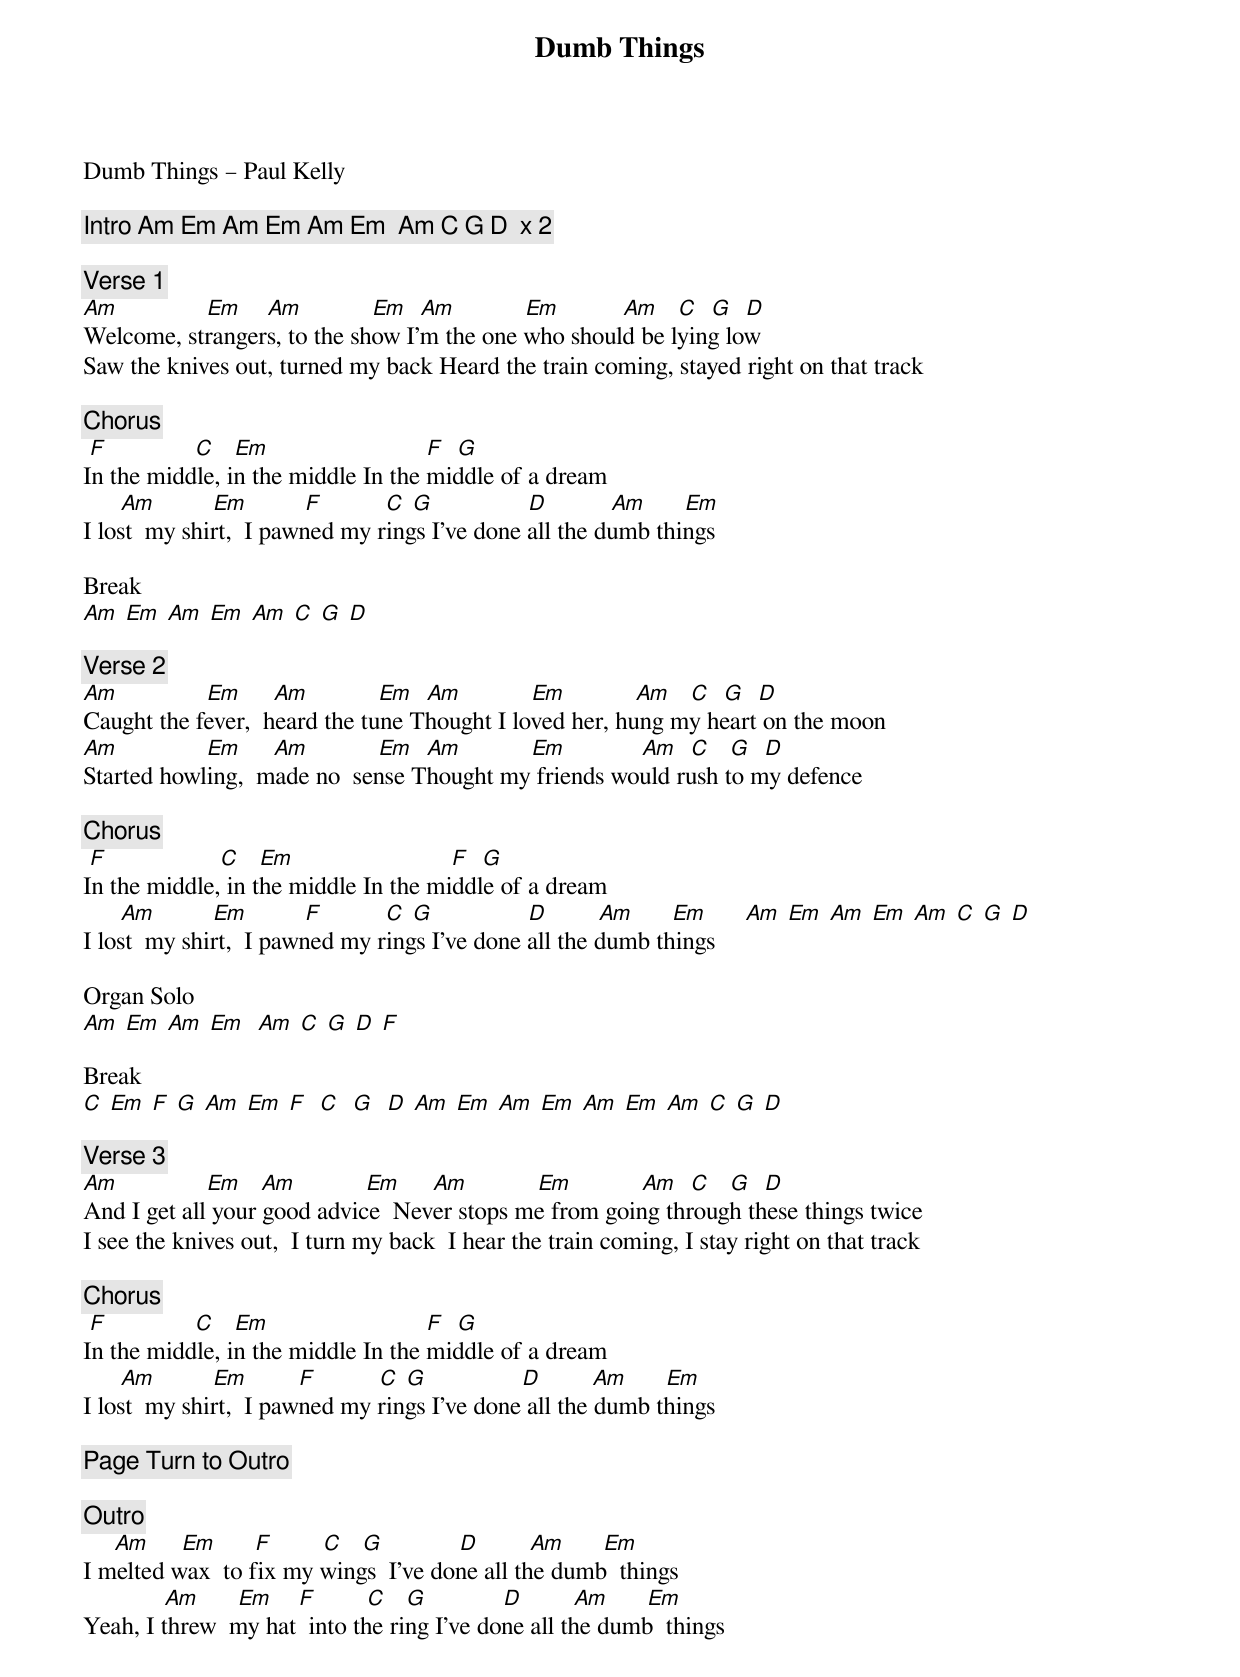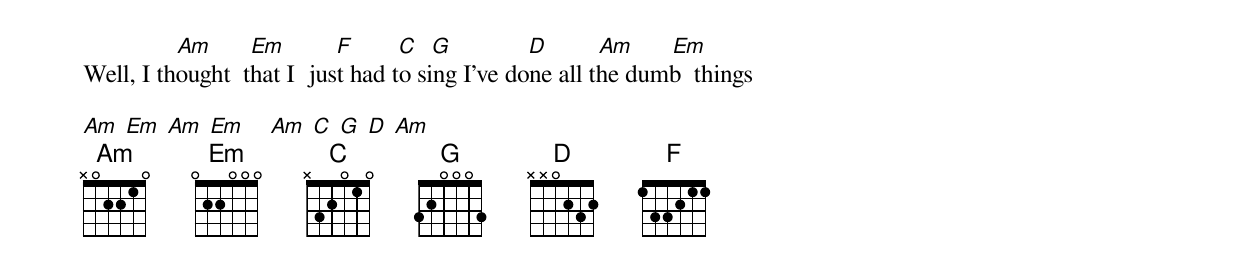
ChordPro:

{title: Dumb Things}
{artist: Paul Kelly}
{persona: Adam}
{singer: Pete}
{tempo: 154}
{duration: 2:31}
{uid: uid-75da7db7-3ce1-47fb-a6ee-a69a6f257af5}
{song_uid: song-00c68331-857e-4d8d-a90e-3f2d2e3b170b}



Dumb Things – Paul Kelly

{comment: Intro	Am Em Am Em Am Em 	Am C G D 	x 2}

{comment: Verse 1}
[Am]              [Em]   	[Am]           [Em]		[Am]           [Em]          [Am]  	[C]  [G] 	[D]
Welcome, strangers, to the show	I'm the one who should be lying low
Saw the knives out, turned my back Heard the train coming, stayed right on that track

{comment: Chorus}
 [F]             	[C]			[Em]                        	[F] 	[G]
In the middle, in the middle	In the middle of a dream
      [Am]         [Em]        	[F]        		[C]	[G]               [D]        		[Am]      [Em]
I lost  my shirt,  I pawned my rings	I've done all the dumb things

Break
[Am] [Em] [Am] [Em] [Am] [C] [G] [D]

{comment: Verse 2}
[Am]              [Em]   		[Am]           [Em]		[Am]           [Em]          	[Am]  	[C]  [G] 	[D]
Caught the fever,  heard the tune Thought I loved her, hung my heart on the moon
[Am]              [Em]   		[Am]           [Em]		[Am]           [Em]          		[Am]  [C]  	[G] 	[D]
Started howling,  made no  sense	Thought my friends would rush to my defence

{comment: Chorus}
 [F]             	    [C]			[Em]                        	[F] 	[G]
In the middle, in the middle	In the middle of a dream
      [Am]         [Em]        	[F]        		[C]	[G]               [D]        [Am]      [Em]	     [Am] [Em] [Am] [Em] [Am] [C] [G] [D]
I lost  my shirt,  I pawned my rings	I've done all the dumb things

Organ Solo
[Am] [Em] [Am] [Em]  [Am] [C] [G] [D] [F]

Break
[C] [Em] [F] [G] [Am] [Em]	[F]  [C]  [G]  [D]	[Am] [Em] [Am] [Em] [Am] [Em] [Am] [C] [G] [D]

{comment: Verse 3}
[Am]              [Em]   [Am]           [Em]	    [Am]           [Em]          	[Am]  [C]  	[G] 	[D]
And I get all your good advice  Never stops me from going through these things twice
I see the knives out,  I turn my back  I hear the train coming, I stay right on that track

{comment: Chorus}
 [F]             	[C]			[Em]                        	[F] 	[G]
In the middle, in the middle	In the middle of a dream
      [Am]         [Em]        [F]        		[C]	[G]               [D]        [Am]      [Em]
I lost  my shirt,  I pawned my rings	I've done all the dumb things

{comment: Page Turn to Outro}

{comment: Outro}
     [Am]     [Em]      [F]        [C]			[G]            [D]        [Am]      [Em]
I melted wax  to fix my wings		I've done all the dumb  things
             [Am]      [Em]    [F]        [C]			[G]            [D]        [Am]      [Em]
Yeah, I threw  my hat  into the ring	I've done all the dumb  things
               [Am]      [Em]        [F]       [C]		[G]            [D]        [Am]      [Em]
Well, I thought  that I  just had to sing I've done all the dumb  things

[Am] [Em] [Am] [Em]    [Am] [C] [G] [D] [Am]
